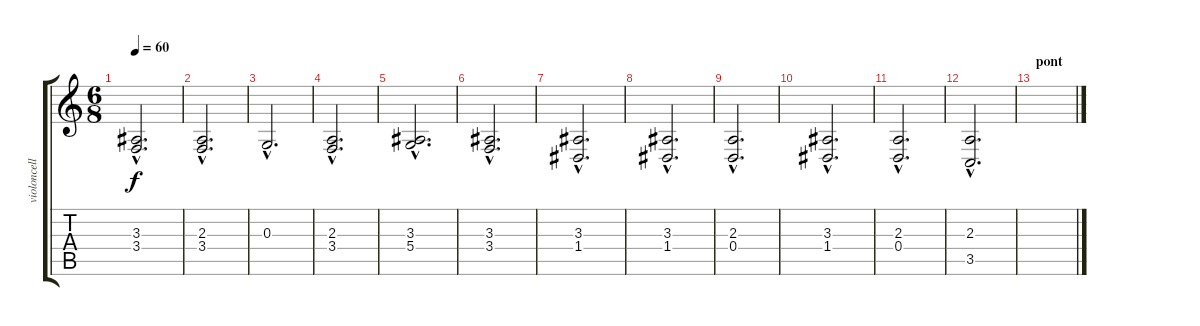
\track ("violoncelle" "violoncell") {instrument cello}
\staff {score tabs}
\tuning (E4 B3 G3 D3 A2 E2) {hide}
\ts (6 8)
\tempo 60
\clef g2
\ks c
(3.3{hac} 3.4{hac}).2{d dy f} |
(2.3{hac} 3.4{hac}).2{d} |
0.3{hac}.2{d} |
(2.3{hac} 3.4{hac}).2{d} |
(3.3{hac} 5.4{hac}).2{d} |
(3.3{hac} 3.4{hac}).2{d} |
(3.3{hac} 1.4{hac}).2{d} |
(3.3{hac} 1.4{hac}).2{d} |
(2.3{hac} 0.4{hac}).2{d} |
(3.3{hac} 1.4{hac}).2{d} |
(2.3{hac} 0.4{hac}).2{d} |
(2.3{hac} 3.5{hac}).2{d} |
\section ("" "pont")
